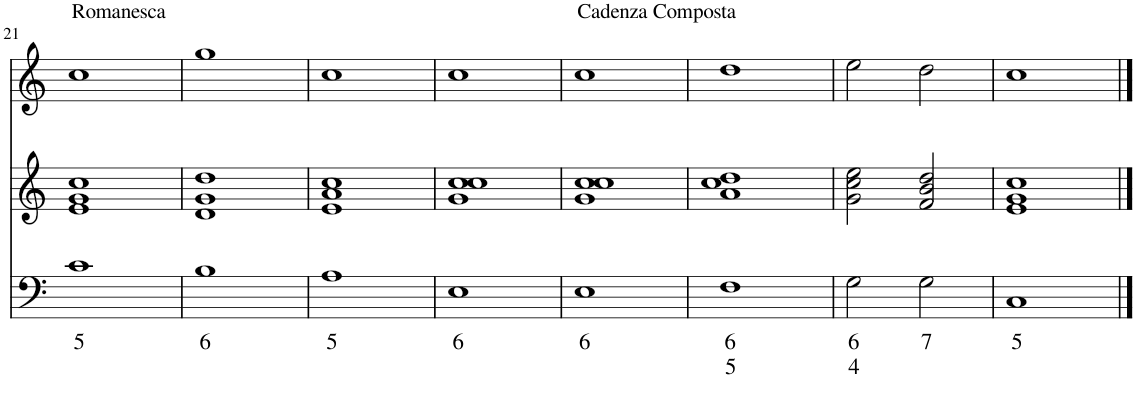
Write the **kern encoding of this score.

**kern	**text	**text	**kern	**kern
*part3	*part3	*part3	*part2	*part1
*staff3	*staff3	*staff3	*staff2	*staff1
*I"Piano	*	*	*I"Piano	*I"Piano
*I'Pno	*	*	*I'Pno	*I'Pno
!!LO:PB:g=z
*clefF4	*	*	*clefG2	*clefG2
*k[]	*	*	*k[]	*k[]
*M4/4	*	*	*M4/4	*M4/4
=21	=21	=21	=21	=21
!	!	!	!	!LO:TX:a:t=Romanesca
!	!LO:LY:b	!	!	!
1c	5	.	1e 1g 1cc	1cc
=22	=22	=22	=22	=22
!	!LO:LY:b	!	!	!
1B	6	.	1d 1g 1dd	1gg
=23	=23	=23	=23	=23
!	!LO:LY:b	!	!	!
1A	5	.	1e 1a 1cc	1cc
=24	=24	=24	=24	=24
!	!LO:LY:b	!	!	!
1E	6	.	1g 1cc 1cc	1cc
=25	=25	=25	=25	=25
!	!	!	!	!LO:TX:a:t=Cadenza Composta
!	!LO:LY:b	!	!	!
1E	6	.	1g 1cc 1cc	1cc
=26	=26	=26	=26	=26
!	!LO:LY:b	!LO:LY:b	!	!
1F	6	5	1a 1cc 1dd	1dd
=27	=27	=27	=27	=27
!	!LO:LY:b	!LO:LY:b	!	!
2G\	6	4	2g\ 2cc\ 2ee\	2ee\
!	!LO:LY:b	!	!	!
2G\	7	.	2f/ 2b/ 2dd/	2dd\
=28	=28	=28	=28	=28
!	!LO:LY:b	!	!	!
1C	5	.	1e 1g 1cc	1cc
==	==	==	==	==
*-	*-	*-	*-	*-
